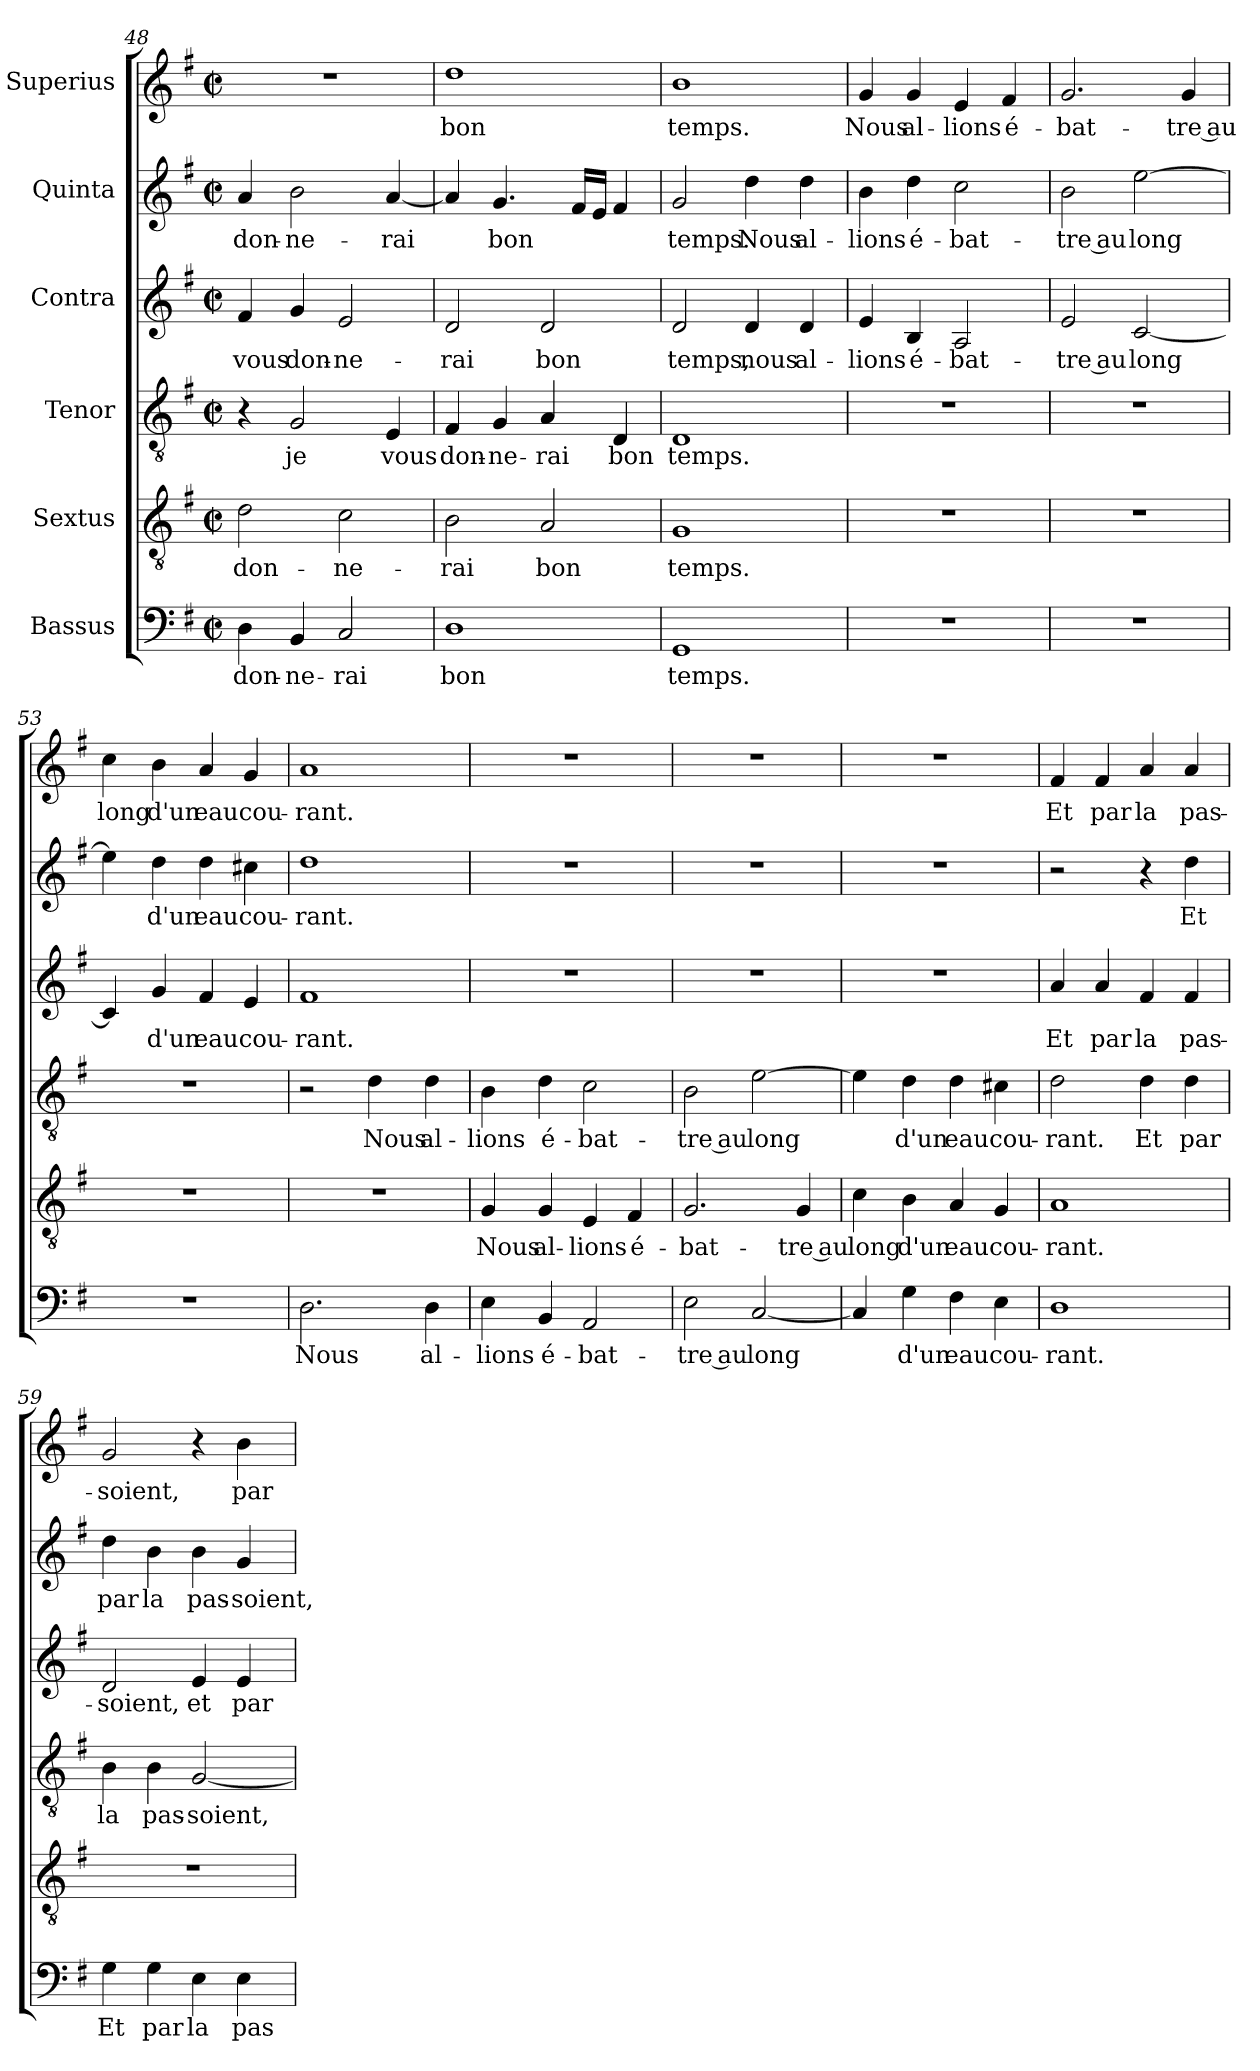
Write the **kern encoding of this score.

**kern	**text	**kern	**text	**kern	**text	**kern	**text	**kern	**text	**kern	**text
*part6	*part6	*part5	*part5	*part4	*part4	*part3	*part3	*part2	*part2	*part1	*part1
*staff6	*staff6	*staff5	*staff5	*staff4	*staff4	*staff3	*staff3	*staff2	*staff2	*staff1	*staff1
*I"Bassus	*	*I"Sextus	*	*I"Tenor	*	*I"Contra	*	*I"Quinta	*	*I"Superius	*
*clefF4	*	*clefGv2	*	*clefGv2	*	*clefG2	*	*clefG2	*	*clefG2	*
*k[f#]	*	*k[f#]	*	*k[f#]	*	*k[f#]	*	*k[f#]	*	*k[f#]	*
*G:	*	*G:	*	*G:	*	*G:	*	*G:	*	*G:	*
*M2/2	*	*M2/2	*	*M2/2	*	*M2/2	*	*M2/2	*	*M2/2	*
*met(c|)	*	*met(c|)	*	*met(c|)	*	*met(c|)	*	*met(c|)	*	*met(c|)	*
=48	=48	=48	=48	=48	=48	=48	=48	=48	=48	=48	=48
!	!LO:LY:b	!	!LO:LY:b	!	!	!	!LO:LY:b	!	!LO:LY:b	!	!
4D\	don-	2d\	don-	4r	.	4f#/	vous	4a/	don-	1r	.
!	!LO:LY:b	!	!	!	!LO:LY:b	!	!LO:LY:b	!	!LO:LY:b	!	!
4BB/	-ne-	.	.	2G/	je	4g/	don-	2b\	-ne-	.	.
!	!LO:LY:b	!	!LO:LY:b	!	!	!	!LO:LY:b	!	!	!	!
2C/	-rai	2c\	-ne-	.	.	2e/	-ne-	.	.	.	.
!	!	!	!	!	!LO:LY:b	!	!	!	!LO:LY:b	!	!
.	.	.	.	4E/	vous	.	.	[4a/	-rai	.	.
=49	=49	=49	=49	=49	=49	=49	=49	=49	=49	=49	=49
!	!LO:LY:b	!	!LO:LY:b	!	!LO:LY:b	!	!LO:LY:b	!	!	!	!LO:LY:b
1D	bon	2B\	-rai	4F#/	don-	2d/	-rai	4a/]	.	1dd	bon
!	!	!	!	!	!LO:LY:b	!	!	!	!LO:LY:b	!	!
.	.	.	.	4G/	-ne-	.	.	4.g/	bon	.	.
!	!	!	!LO:LY:b	!	!LO:LY:b	!	!LO:LY:b	!	!	!	!
.	.	2A/	bon	4A/	-rai	2d/	bon	.	.	.	.
.	.	.	.	.	.	.	.	16f#/LL	.	.	.
.	.	.	.	.	.	.	.	16e/JJ	.	.	.
!	!	!	!	!	!LO:LY:b	!	!	!	!	!	!
.	.	.	.	4D/	bon	.	.	4f#/	.	.	.
=50	=50	=50	=50	=50	=50	=50	=50	=50	=50	=50	=50
!	!LO:LY:b	!	!LO:LY:b	!	!LO:LY:b	!	!LO:LY:b	!	!LO:LY:b	!	!LO:LY:b
1GG	temps.	1G	temps.	1D	temps.	2d/	temps,	2g/	temps.	1b	temps.
!	!	!	!	!	!	!	!LO:LY:b	!	!LO:LY:b	!	!
.	.	.	.	.	.	4d/	nous	4dd\	Nous	.	.
!	!	!	!	!	!	!	!LO:LY:b	!	!LO:LY:b	!	!
.	.	.	.	.	.	4d/	al-	4dd\	al-	.	.
=51	=51	=51	=51	=51	=51	=51	=51	=51	=51	=51	=51
!	!	!	!	!	!	!	!LO:LY:b	!	!LO:LY:b	!	!LO:LY:b
1r	.	1r	.	1r	.	4e/	-lions	4b\	-lions	4g/	Nous
!	!	!	!	!	!	!	!LO:LY:b	!	!LO:LY:b	!	!LO:LY:b
.	.	.	.	.	.	4B/	é-	4dd\	é-	4g/	al-
!	!	!	!	!	!	!	!LO:LY:b	!	!LO:LY:b	!	!LO:LY:b
.	.	.	.	.	.	2A/	-bat-	2cc\	-bat-	4e/	-lions
!	!	!	!	!	!	!	!	!	!	!	!LO:LY:b
.	.	.	.	.	.	.	.	.	.	4f#/	é-
!!LO:LB:g=z
=52	=52	=52	=52	=52	=52	=52	=52	=52	=52	=52	=52
!	!	!	!	!	!	!	!LO:LY:b	!	!LO:LY:b	!	!LO:LY:b
1r	.	1r	.	1r	.	2e/	-tre au	2b\	-tre au	2.g/	-bat-
!	!	!	!	!	!	!	!LO:LY:b	!	!LO:LY:b	!	!
.	.	.	.	.	.	[2c/	long	[2ee\	long	.	.
!	!	!	!	!	!	!	!	!	!	!	!LO:LY:b
.	.	.	.	.	.	.	.	.	.	4g/	-tre au
=53	=53	=53	=53	=53	=53	=53	=53	=53	=53	=53	=53
!	!	!	!	!	!	!	!	!	!	!	!LO:LY:b
1r	.	1r	.	1r	.	4c/]	.	4ee\]	.	4cc\	long
!	!	!	!	!	!	!	!LO:LY:b	!	!LO:LY:b	!	!LO:LY:b
.	.	.	.	.	.	4g/	d'un	4dd\	d'un	4b\	d'un
!	!	!	!	!	!	!	!LO:LY:b	!	!LO:LY:b	!	!LO:LY:b
.	.	.	.	.	.	4f#/	eau	4dd\	eau	4a/	eau
!	!	!	!	!	!	!	!LO:LY:b	!	!LO:LY:b	!	!LO:LY:b
.	.	.	.	.	.	4e/	cou-	4cc#X\	cou-	4g/	cou-
=54	=54	=54	=54	=54	=54	=54	=54	=54	=54	=54	=54
!	!LO:LY:b	!	!	!	!	!	!LO:LY:b	!	!LO:LY:b	!	!LO:LY:b
2.D\	Nous	1r	.	2r	.	1f#	-rant.	1dd	-rant.	1a	-rant.
!	!	!	!	!	!LO:LY:b	!	!	!	!	!	!
.	.	.	.	4d\	Nous	.	.	.	.	.	.
!	!LO:LY:b	!	!	!	!LO:LY:b	!	!	!	!	!	!
4D\	al-	.	.	4d\	al-	.	.	.	.	.	.
=55	=55	=55	=55	=55	=55	=55	=55	=55	=55	=55	=55
!	!LO:LY:b	!	!LO:LY:b	!	!LO:LY:b	!	!	!	!	!	!
4E\	-lions	4G/	Nous	4B\	-lions	1r	.	1r	.	1r	.
!	!LO:LY:b	!	!LO:LY:b	!	!LO:LY:b	!	!	!	!	!	!
4BB/	é-	4G/	al-	4d\	é-	.	.	.	.	.	.
!	!LO:LY:b	!	!LO:LY:b	!	!LO:LY:b	!	!	!	!	!	!
2AA/	-bat-	4E/	-lions	2c\	-bat-	.	.	.	.	.	.
!	!	!	!LO:LY:b	!	!	!	!	!	!	!	!
.	.	4F#/	é-	.	.	.	.	.	.	.	.
=56	=56	=56	=56	=56	=56	=56	=56	=56	=56	=56	=56
!	!LO:LY:b	!	!LO:LY:b	!	!LO:LY:b	!	!	!	!	!	!
2E\	-tre au	2.G/	-bat-	2B\	-tre au	1r	.	1r	.	1r	.
!	!LO:LY:b	!	!	!	!LO:LY:b	!	!	!	!	!	!
[2C/	long	.	.	[2e\	long	.	.	.	.	.	.
!	!	!	!LO:LY:b	!	!	!	!	!	!	!	!
.	.	4G/	-tre au	.	.	.	.	.	.	.	.
!!LO:PB:g=z
=57	=57	=57	=57	=57	=57	=57	=57	=57	=57	=57	=57
!	!	!	!LO:LY:b	!	!	!	!	!	!	!	!
4C/]	.	4c\	long	4e\]	.	1r	.	1r	.	1r	.
!	!LO:LY:b	!	!LO:LY:b	!	!LO:LY:b	!	!	!	!	!	!
4G\	d'un	4B\	d'un	4d\	d'un	.	.	.	.	.	.
!	!LO:LY:b	!	!LO:LY:b	!	!LO:LY:b	!	!	!	!	!	!
4F#\	eau	4A/	eau	4d\	eau	.	.	.	.	.	.
!	!LO:LY:b	!	!LO:LY:b	!	!LO:LY:b	!	!	!	!	!	!
4E\	cou-	4G/	cou-	4c#X\	cou-	.	.	.	.	.	.
=58	=58	=58	=58	=58	=58	=58	=58	=58	=58	=58	=58
!	!LO:LY:b	!	!LO:LY:b	!	!LO:LY:b	!	!LO:LY:b	!	!	!	!LO:LY:b
1D	-rant.	1A	-rant.	2d\	-rant.	4a/	Et	2r	.	4f#/	Et
!	!	!	!	!	!	!	!LO:LY:b	!	!	!	!LO:LY:b
.	.	.	.	.	.	4a/	par	.	.	4f#/	par
!	!	!	!	!	!LO:LY:b	!	!LO:LY:b	!	!	!	!LO:LY:b
.	.	.	.	4d\	Et	4f#/	la	4r	.	4a/	la
!	!	!	!	!	!LO:LY:b	!	!LO:LY:b	!	!LO:LY:b	!	!LO:LY:b
.	.	.	.	4d\	par	4f#/	pas-	4dd\	Et	4a/	pas-
=59	=59	=59	=59	=59	=59	=59	=59	=59	=59	=59	=59
!	!LO:LY:b	!	!	!	!LO:LY:b	!	!LO:LY:b	!	!LO:LY:b	!	!LO:LY:b
4G\	Et	1r	.	4B\	la	2d/	-soient,	4dd\	par	2g/	-soient,
!	!LO:LY:b	!	!	!	!LO:LY:b	!	!	!	!LO:LY:b	!	!
4G\	par	.	.	4B\	pas-	.	.	4b\	la	.	.
!	!LO:LY:b	!	!	!	!LO:LY:b	!	!LO:LY:b	!	!LO:LY:b	!	!
4E\	la	.	.	[2G/	-soient,	4e/	et	4b\	pas-	4r	.
!	!LO:LY:b	!	!	!	!	!	!LO:LY:b	!	!LO:LY:b	!	!LO:LY:b
4E\	pas-	.	.	.	.	4e/	par	4g/	-soient,	4b\	par
=	=	=	=	=	=	=	=	=	=	=	=
*-	*-	*-	*-	*-	*-	*-	*-	*-	*-	*-	*-
